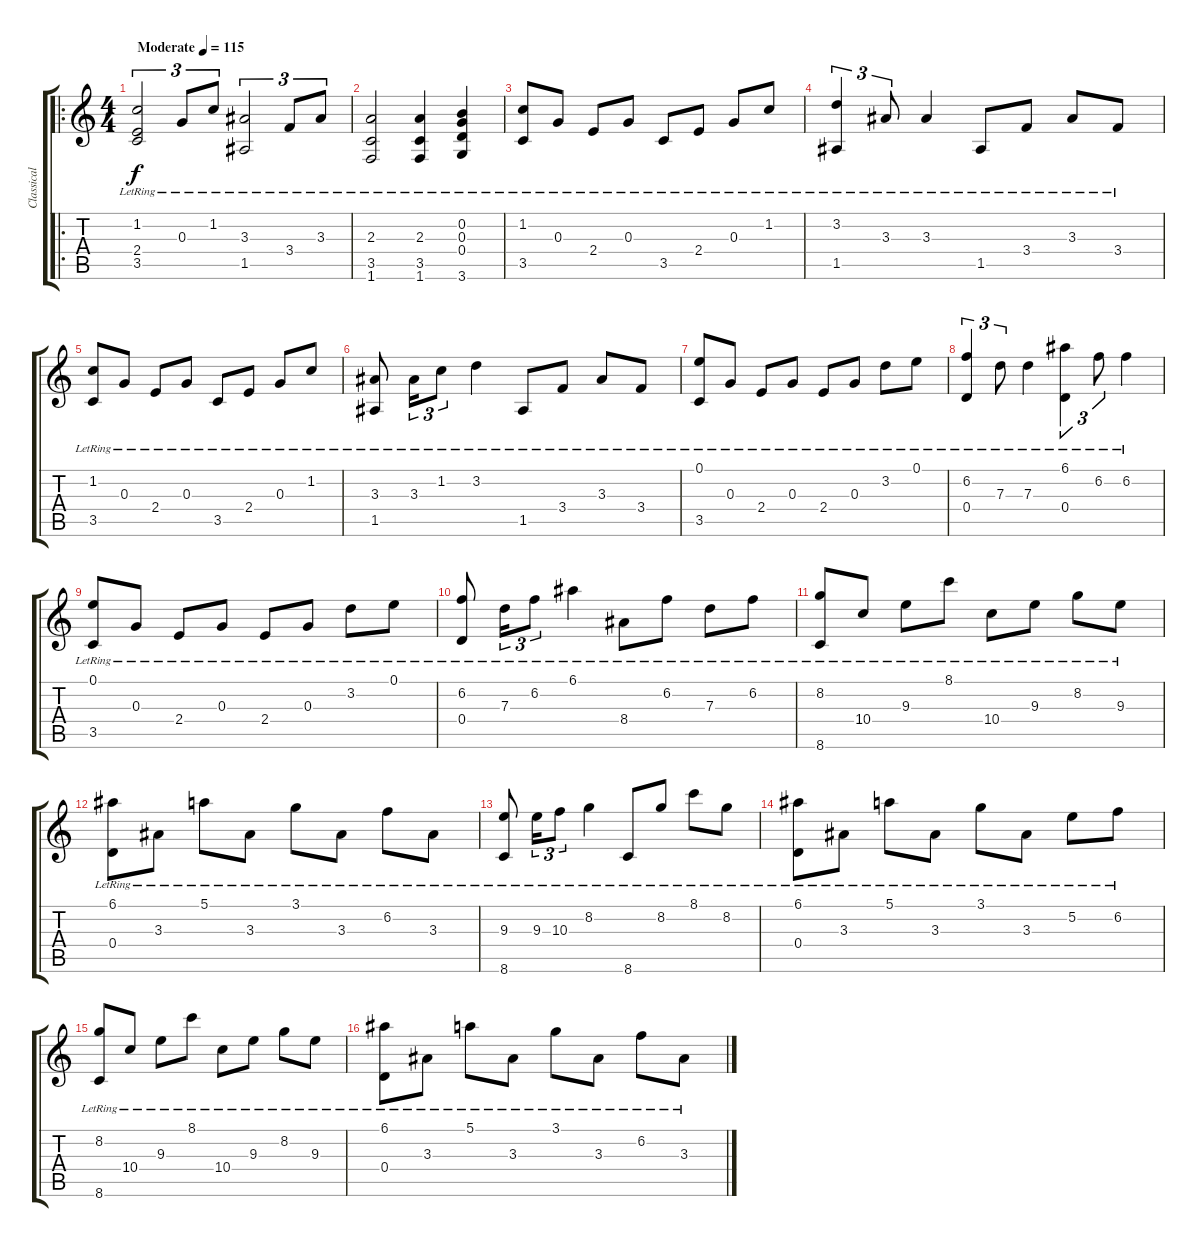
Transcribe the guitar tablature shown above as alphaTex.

\track ("Classical Guitar 1" "Classical ") {instrument acousticguitarsteel}
\staff {score tabs}
\tuning (E4 B3 G3 D3 A2 E2) {hide}
\ro
\ts (4 4)
\tempo (115 "Moderate")
\clef g2
\ks c
(1.2{lr} 2.4{lr} 3.5{lr}).2{tu (3 2) dy f instrument acousticguitarsteel} 0.3{lr}.8{tu (3 2)} 1.2{lr}.8{tu (3 2)} (3.3{lr} 1.5{lr}).2{tu (3 2)} 3.4{lr}.8{tu (3 2)} 3.3{lr}.8{tu (3 2)} |
(2.3{lr} 3.5{lr} 1.6{lr}).2 (2.3{lr} 3.5{lr} 1.6{lr}).4 (0.2{lr} 0.3{lr} 0.4{lr} 3.6{lr}).4 |
(1.2{lr} 3.5{lr}).8 0.3{lr}.8 2.4{lr}.8 0.3{lr}.8 3.5{lr}.8 2.4{lr}.8 0.3{lr}.8 1.2{lr}.8 |
(3.2{lr} 1.5{lr}).4{tu (3 2)} 3.3{lr}.8{tu (3 2)} 3.3{lr}.4 1.5{lr}.8 3.4{lr}.8 3.3{lr}.8 3.4{lr}.8 |
(1.2{lr} 3.5{lr}).8 0.3{lr}.8 2.4{lr}.8 0.3{lr}.8 3.5{lr}.8 2.4{lr}.8 0.3{lr}.8 1.2{lr}.8 |
(3.3{lr} 1.5{lr}).8 3.3{lr}.16{tu (3 2)} 1.2{lr}.8{tu (3 2)} 3.2{lr}.4 1.5{lr}.8 3.4{lr}.8 3.3{lr}.8 3.4{lr}.8 |
(0.1{lr} 3.5{lr}).8 0.3{lr}.8 2.4{lr}.8 0.3{lr}.8 2.4{lr}.8 0.3{lr}.8 3.2{lr}.8 0.1{lr}.8 |
(6.2{lr} 0.4{lr}).4{tu (3 2)} 7.3{lr}.8{tu (3 2)} 7.3{lr}.4 (6.1{lr} 0.4{lr}).4{tu (3 2)} 6.2{lr}.8{tu (3 2)} 6.2{lr}.4 |
(0.1{lr} 3.5{lr}).8 0.3{lr}.8 2.4{lr}.8 0.3{lr}.8 2.4{lr}.8 0.3{lr}.8 3.2{lr}.8 0.1{lr}.8 |
(6.2{lr} 0.4{lr}).8 7.3{lr}.16{tu (3 2)} 6.2{lr}.8{tu (3 2)} 6.1{lr}.4 8.4{lr}.8 6.2{lr}.8 7.3{lr}.8 6.2{lr}.8 |
(8.2{lr} 8.6{lr}).8 10.4{lr}.8 9.3{lr}.8 8.1{lr}.8 10.4{lr}.8 9.3{lr}.8 8.2{lr}.8 9.3{lr}.8 |
(6.1{lr} 0.4{lr}).8 3.3{lr}.8 5.1{lr}.8 3.3{lr}.8 3.1{lr}.8 3.3{lr}.8 6.2{lr}.8 3.3{lr}.8 |
(9.3{lr} 8.6{lr}).8 9.3{lr}.16{tu (3 2)} 10.3{lr}.8{tu (3 2)} 8.2{lr}.4 8.6{lr}.8 8.2{lr}.8 8.1{lr}.8 8.2{lr}.8 |
(6.1{lr} 0.4{lr}).8 3.3{lr}.8 5.1{lr}.8 3.3{lr}.8 3.1{lr}.8 3.3{lr}.8 5.2{lr}.8 6.2{lr}.8 |
(8.2{lr} 8.6{lr}).8 10.4{lr}.8 9.3{lr}.8 8.1{lr}.8 10.4{lr}.8 9.3{lr}.8 8.2{lr}.8 9.3{lr}.8 |
(6.1{lr} 0.4{lr}).8 3.3{lr}.8 5.1{lr}.8 3.3{lr}.8 3.1{lr}.8 3.3{lr}.8 6.2{lr}.8 3.3{lr}.8
